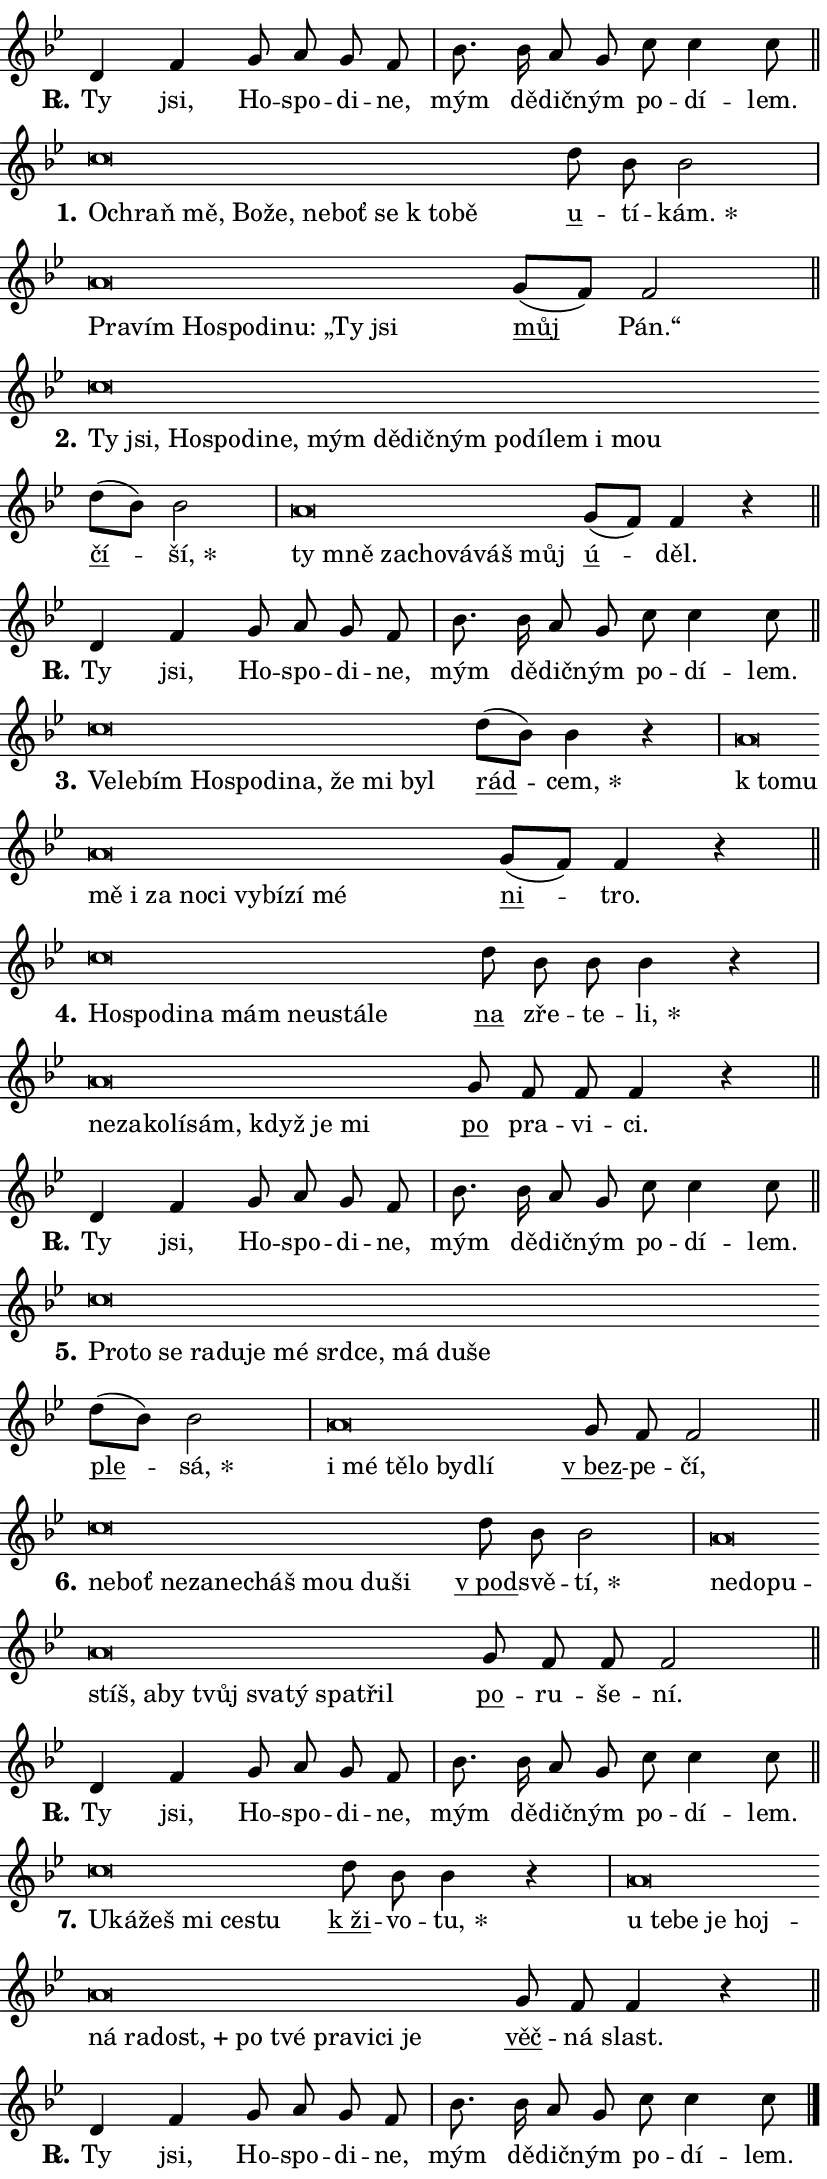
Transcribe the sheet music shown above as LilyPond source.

\version "2.24.0"
\header { tagline = "" }
\paper {
  indent = 0\cm
  top-margin = 0\cm
  right-margin = 0.13\cm % to fit lyric hyphens
  bottom-margin = 0\cm
  left-margin = 0\cm
  paper-width = 14\cm
  page-breaking = #ly:one-page-breaking
  system-system-spacing.basic-distance = #11
  score-system-spacing.basic-distance = #11
  ragged-last = ##f
}


%% Author: Thomas Morley
%% https://lists.gnu.org/archive/html/lilypond-user/2020-05/msg00002.html
#(define (line-position grob)
"Returns position of @var[grob} in current system:
   @code{'start}, if at first time-step
   @code{'end}, if at last time-step
   @code{'middle} otherwise
"
  (let* ((col (ly:item-get-column grob))
         (ln (ly:grob-object col 'left-neighbor))
         (rn (ly:grob-object col 'right-neighbor))
         (col-to-check-left (if (ly:grob? ln) ln col))
         (col-to-check-right (if (ly:grob? rn) rn col))
         (break-dir-left
           (and
             (ly:grob-property col-to-check-left 'non-musical #f)
             (ly:item-break-dir col-to-check-left)))
         (break-dir-right
           (and
             (ly:grob-property col-to-check-right 'non-musical #f)
             (ly:item-break-dir col-to-check-right))))
        (cond ((eqv? 1 break-dir-left) 'start)
              ((eqv? -1 break-dir-right) 'end)
              (else 'middle))))

#(define (tranparent-at-line-position vctor)
  (lambda (grob)
  "Relying on @code{line-position} select the relevant enry from @var{vctor}.
Used to determine transparency,"
    (case (line-position grob)
      ((end) (not (vector-ref vctor 0)))
      ((middle) (not (vector-ref vctor 1)))
      ((start) (not (vector-ref vctor 2))))))

noteHeadBreakVisibility =
#(define-music-function (break-visibility)(vector?)
"Makes @code{NoteHead}s transparent relying on @var{break-visibility}"
#{
  \override NoteHead.transparent =
    #(tranparent-at-line-position break-visibility)
#})

#(define delete-ledgers-for-transparent-note-heads
  (lambda (grob)
    "Reads whether a @code{NoteHead} is transparent.
If so this @code{NoteHead} is removed from @code{'note-heads} from
@var{grob}, which is supposed to be @code{LedgerLineSpanner}.
As a result ledgers are not printed for this @code{NoteHead}"
    (let* ((nhds-array (ly:grob-object grob 'note-heads))
           (nhds-list
             (if (ly:grob-array? nhds-array)
                 (ly:grob-array->list nhds-array)
                 '()))
           ;; Relies on the transparent-property being done before
           ;; Staff.LedgerLineSpanner.after-line-breaking is executed.
           ;; This is fragile ...
           (to-keep
             (remove
               (lambda (nhd)
                 (ly:grob-property nhd 'transparent #f))
               nhds-list)))
      ;; TODO find a better method to iterate over grob-arrays, similiar
      ;; to filter/remove etc for lists
      ;; For now rebuilt from scratch
      (set! (ly:grob-object grob 'note-heads)  '())
      (for-each
        (lambda (nhd)
          (ly:pointer-group-interface::add-grob grob 'note-heads nhd))
        to-keep))))

squashNotes = {
  \override NoteHead.X-extent = #'(-0.2 . 0.2)
  \override NoteHead.Y-extent = #'(-0.75 . 0)
  \override NoteHead.stencil =
    #(lambda (grob)
       (let ((pos (ly:grob-property grob 'staff-position)))
         (begin
           (if (< pos -7) (display "ERROR: Lower brevis then expected\n") (display ""))
           (if (<= pos -6) ly:text-interface::print ly:note-head::print))))
}
unSquashNotes = {
  \revert NoteHead.X-extent
  \revert NoteHead.Y-extent
  \revert NoteHead.stencil
}

hideNotes = \noteHeadBreakVisibility #begin-of-line-visible
unHideNotes = \noteHeadBreakVisibility #all-visible

% work-around for resetting accidentals
% https://lilypond.org/doc/v2.23/Documentation/notation/displaying-rhythms#unmetered-music
cadenzaMeasure = {
  \cadenzaOff
  \partial 1024 s1024
  \cadenzaOn
}

#(define-markup-command (accent layout props text) (markup?)
  "Underline accented syllable"
  (interpret-markup layout props
    #{\markup \override #'(offset . 4.3) \underline { #text }#}))

responsum = \markup \concat {
  "R" \hspace #-1.05 \path #0.1 #'((moveto 0 0.07) (lineto 0.9 0.8)) \hspace #0.05 "."
}

spaceSize = #0.6828661417322834 % exact space size for TeX Gyre Schola

\layout {
  \context {
    \Staff
    \remove "Time_signature_engraver"
    \override LedgerLineSpanner.after-line-breaking = #delete-ledgers-for-transparent-note-heads
  }
  \context {
    \Lyrics {
      \override LyricSpace.minimum-distance = \spaceSize
      \override LyricText.font-name = #"TeX Gyre Schola"
      \override LyricText.font-size = 1
      \override StanzaNumber.font-name = #"TeX Gyre Schola Bold"
      \override StanzaNumber.font-size = 1
    }
  }
  \context {
    \Score 
    \override NoteHead.text =
      #(lambda (grob) 
        (let ((pos (ly:grob-property grob 'staff-position)))
          #{\markup {
            \combine
              \halign #-0.55 \raise #(if (= pos -6) 0 0.5) \override #'(thickness . 2) \draw-line #'(3.2 . 0)
              \musicglyph "noteheads.sM1"
          }#}))
  }
}

% magnetic-lyrics.ily
%
%   written by
%     Jean Abou Samra <jean@abou-samra.fr>
%     Werner Lemberg <wl@gnu.org>
%
%   adapted by
%     Jiri Hon <jiri.hon@gmail.com>
%
% Version 2022-Apr-15

% https://www.mail-archive.com/lilypond-user@gnu.org/msg149350.html

#(define (Left_hyphen_pointer_engraver context)
   "Collect syllable-hyphen-syllable occurrences in lyrics and store
them in properties.  This engraver only looks to the left.  For
example, if the lyrics input is @code{foo -- bar}, it does the
following.

@itemize @bullet
@item
Set the @code{text} property of the @code{LyricHyphen} grob between
@q{foo} and @q{bar} to @code{foo}.

@item
Set the @code{left-hyphen} property of the @code{LyricText} grob with
text @q{foo} to the @code{LyricHyphen} grob between @q{foo} and
@q{bar}.
@end itemize

Use this auxiliary engraver in combination with the
@code{lyric-@/text::@/apply-@/magnetic-@/offset!} hook."
   (let ((hyphen #f)
         (text #f))
     (make-engraver
      (acknowledgers
       ((lyric-syllable-interface engraver grob source-engraver)
        (set! text grob)))
      (end-acknowledgers
       ((lyric-hyphen-interface engraver grob source-engraver)
        ;(when (not (grob::has-interface grob 'lyric-space-interface))
          (set! hyphen grob)));)
      ((stop-translation-timestep engraver)
       (when (and text hyphen)
         (ly:grob-set-object! text 'left-hyphen hyphen))
       (set! text #f)
       (set! hyphen #f)))))

#(define (lyric-text::apply-magnetic-offset! grob)
   "If the space between two syllables is less than the value in
property @code{LyricText@/.details@/.squash-threshold}, move the right
syllable to the left so that it gets concatenated with the left
syllable.

Use this function as a hook for
@code{LyricText@/.after-@/line-@/breaking} if the
@code{Left_@/hyphen_@/pointer_@/engraver} is active."
   (let ((hyphen (ly:grob-object grob 'left-hyphen #f)))
     (when hyphen
       (let ((left-text (ly:spanner-bound hyphen LEFT)))
         (when (grob::has-interface left-text 'lyric-syllable-interface)
           (let* ((common (ly:grob-common-refpoint grob left-text X))
                  (this-x-ext (ly:grob-extent grob common X))
                  (left-x-ext
                   (begin
                     ;; Trigger magnetism for left-text.
                     (ly:grob-property left-text 'after-line-breaking)
                     (ly:grob-extent left-text common X)))
                  ;; `delta` is the gap width between two syllables.
                  (delta (- (interval-start this-x-ext)
                            (interval-end left-x-ext)))
                  (details (ly:grob-property grob 'details))
                  (threshold (assoc-get 'squash-threshold details 0.2)))
             (when (< delta threshold)
               (let* (;; We have to manipulate the input text so that
                      ;; ligatures crossing syllable boundaries are not
                      ;; disabled.  For languages based on the Latin
                      ;; script this is essentially a beautification.
                      ;; However, for non-Western scripts it can be a
                      ;; necessity.
                      (lt (ly:grob-property left-text 'text))
                      (rt (ly:grob-property grob 'text))
                      (is-space (grob::has-interface hyphen 'lyric-space-interface))
                      (space (if is-space " " ""))
                      (extra-delta (if is-space spaceSize 0))
                      ;; Append new syllable.
                      (ltrt-space (if (and (string? lt) (string? rt))
                                (string-append lt space rt)
                                (make-concat-markup (list lt space rt))))
                      ;; Right-align `ltrt` to the right side.
                      (ltrt-space-markup (grob-interpret-markup
                               grob
                               (make-translate-markup
                                (cons (interval-length this-x-ext) 0)
                                (make-right-align-markup ltrt-space)))))
                 (begin
                   ;; Don't print `left-text`.
                   (ly:grob-set-property! left-text 'stencil #f)
                   ;; Set text and stencil (which holds all collected
                   ;; syllables so far) and shift it to the left.
                   (ly:grob-set-property! grob 'text ltrt-space)
                   (ly:grob-set-property! grob 'stencil ltrt-space-markup)
                   (ly:grob-translate-axis! grob (- (- delta extra-delta)) X))))))))))


#(define (lyric-hyphen::displace-bounds-first grob)
   ;; Make very sure this callback isn't triggered too early.
   (let ((left (ly:spanner-bound grob LEFT))
         (right (ly:spanner-bound grob RIGHT)))
     (ly:grob-property left 'after-line-breaking)
     (ly:grob-property right 'after-line-breaking)
     (ly:lyric-hyphen::print grob)))

squashThreshold = #0.4

\layout {
  \context {
    \Lyrics
    \consists #Left_hyphen_pointer_engraver
    \override LyricText.after-line-breaking =
      #lyric-text::apply-magnetic-offset!
    \override LyricHyphen.stencil = #lyric-hyphen::displace-bounds-first
    \override LyricText.details.squash-threshold = \squashThreshold
    \override LyricHyphen.minimum-distance = 0
    \override LyricHyphen.minimum-length = \squashThreshold
  }
}

squashText = \override LyricText.details.squash-threshold = 9999
unSquashText = \override LyricText.details.squash-threshold = \squashThreshold

leftText = \override LyricText.self-alignment-X = #LEFT
unLeftText = \revert LyricText.self-alignment-X

starOffset = #(lambda (grob) 
                (let ((x_offset (ly:self-alignment-interface::aligned-on-x-parent grob)))
                  (if (= x_offset 0) 0 (+ x_offset 1.2))))

star = #(define-music-function (syllable)(string?)
"Append star separator at the end of a syllable"
#{
  \once \override LyricText.X-offset = #starOffset
  \lyricmode { \markup {
    #syllable
    \override #'((font-name . "TeX Gyre Schola Bold")) \hspace #0.2 \lower #0.65 \larger "*"
  } }
#})

starAccent = #(define-music-function (syllable)(string?)
"Append star separator at the end of a syllable and make accent"
#{
  \once \override LyricText.X-offset = #starOffset
  \lyricmode { \markup {
    \accent #syllable
    \override #'((font-name . "TeX Gyre Schola Bold")) \hspace #0.2 \lower #0.65 \larger "*"
  } }
#})

breath = #(define-music-function (syllable)(string?)
"Append breathing indicator at the end of a syllable"
#{
  \lyricmode { \markup { #syllable "+" } }
#})

optionalBreath = #(define-music-function (syllable)(string?)
"Append optional breathing indicator at the end of a syllable"
#{
  \lyricmode { \markup { #syllable "(+)" } }
#})


\score {
    <<
        \new Voice = "melody" { \cadenzaOn \key bes \major \relative { d'4 f g8 a g f \cadenzaMeasure \bar "|" bes8. bes16 a8 g \bar "" c c4 c8 \cadenzaMeasure \bar "||" \break } }
        \new Lyrics \lyricsto "melody" { \lyricmode { \set stanza = \responsum
Ty jsi, Ho -- spo -- di -- ne, mým dě -- dič -- ným po -- dí -- lem. } }
    >>
    \layout {}
}

\score {
    <<
        \new Voice = "melody" { \cadenzaOn \key bes \major \relative { \squashNotes c''\breve*1/16 \hideNotes \breve*1/16 \bar "" \breve*1/16 \bar "" \breve*1/16 \bar "" \breve*1/16 \bar "" \breve*1/16 \bar "" \breve*1/16 \bar "" \breve*1/16 \bar "" \breve*1/16 \breve*1/16 \bar "" \unHideNotes \unSquashNotes \bar "" d8 bes bes2 \cadenzaMeasure \bar "|" \squashNotes a\breve*1/16 \hideNotes \breve*1/16 \bar "" \breve*1/16 \bar "" \breve*1/16 \bar "" \breve*1/16 \bar "" \breve*1/16 \bar "" \breve*1/16 \breve*1/16 \bar "" \unHideNotes \unSquashNotes \bar "" g8[( f)] f2 \cadenzaMeasure \bar "||" \break } }
        \new Lyrics \lyricsto "melody" { \lyricmode { \set stanza = "1."
\leftText O -- \squashText chraň mě, Bo -- že, ne -- boť se "k to" -- bě \unLeftText \unSquashText \markup \accent u -- tí -- \star kám. \leftText Pra -- \squashText vím Ho -- spo -- di -- nu: „Ty jsi \unLeftText \unSquashText \markup \accent můj Pán.“ } }
    >>
    \layout {}
}

\score {
    <<
        \new Voice = "melody" { \cadenzaOn \key bes \major \relative { \squashNotes c''\breve*1/16 \hideNotes \breve*1/16 \bar "" \breve*1/16 \bar "" \breve*1/16 \bar "" \breve*1/16 \bar "" \breve*1/16 \bar "" \breve*1/16 \bar "" \breve*1/16 \bar "" \breve*1/16 \bar "" \breve*1/16 \bar "" \breve*1/16 \bar "" \breve*1/16 \bar "" \breve*1/16 \bar "" \breve*1/16 \breve*1/16 \bar "" \unHideNotes \unSquashNotes \bar "" d8[( bes)] bes2 \cadenzaMeasure \bar "|" \squashNotes a\breve*1/16 \hideNotes \breve*1/16 \bar "" \breve*1/16 \bar "" \breve*1/16 \bar "" \breve*1/16 \bar "" \breve*1/16 \breve*1/16 \bar "" \unHideNotes \unSquashNotes \bar "" g8[( f)] f4 r \cadenzaMeasure \bar "||" \break } }
        \new Lyrics \lyricsto "melody" { \lyricmode { \set stanza = "2."
\leftText Ty \squashText jsi, Ho -- spo -- di -- ne, mým dě -- dič -- ným po -- dí -- lem i mou \unLeftText \unSquashText \markup \accent čí -- \star ší, \leftText ty \squashText mně za -- cho -- vá -- váš můj \unLeftText \unSquashText \markup \accent ú -- děl. } }
    >>
    \layout {}
}

\score {
    <<
        \new Voice = "melody" { \cadenzaOn \key bes \major \relative { d'4 f g8 a g f \cadenzaMeasure \bar "|" bes8. bes16 a8 g \bar "" c c4 c8 \cadenzaMeasure \bar "||" \break } }
        \new Lyrics \lyricsto "melody" { \lyricmode { \set stanza = \responsum
Ty jsi, Ho -- spo -- di -- ne, mým dě -- dič -- ným po -- dí -- lem. } }
    >>
    \layout {}
}

\score {
    <<
        \new Voice = "melody" { \cadenzaOn \key bes \major \relative { \squashNotes c''\breve*1/16 \hideNotes \breve*1/16 \bar "" \breve*1/16 \bar "" \breve*1/16 \bar "" \breve*1/16 \bar "" \breve*1/16 \bar "" \breve*1/16 \bar "" \breve*1/16 \bar "" \breve*1/16 \breve*1/16 \bar "" \unHideNotes \unSquashNotes \bar "" d8[( bes)] bes4 r \cadenzaMeasure \bar "|" \squashNotes a\breve*1/16 \hideNotes \breve*1/16 \bar "" \breve*1/16 \bar "" \breve*1/16 \bar "" \breve*1/16 \bar "" \breve*1/16 \bar "" \breve*1/16 \bar "" \breve*1/16 \bar "" \breve*1/16 \bar "" \breve*1/16 \breve*1/16 \bar "" \unHideNotes \unSquashNotes \bar "" g8[( f)] f4 r \cadenzaMeasure \bar "||" \break } }
        \new Lyrics \lyricsto "melody" { \lyricmode { \set stanza = "3."
\leftText Ve -- \squashText le -- bím Ho -- spo -- di -- na, že mi byl \unLeftText \unSquashText \markup \accent rád -- \star cem, \leftText "k to" -- \squashText mu mě i za no -- ci vy -- bí -- zí mé \unLeftText \unSquashText \markup \accent ni -- tro. } }
    >>
    \layout {}
}

\score {
    <<
        \new Voice = "melody" { \cadenzaOn \key bes \major \relative { \squashNotes c''\breve*1/16 \hideNotes \breve*1/16 \bar "" \breve*1/16 \bar "" \breve*1/16 \bar "" \breve*1/16 \bar "" \breve*1/16 \bar "" \breve*1/16 \bar "" \breve*1/16 \breve*1/16 \bar "" \unHideNotes \unSquashNotes \bar "" d8 bes bes bes4 r \cadenzaMeasure \bar "|" \squashNotes a\breve*1/16 \hideNotes \breve*1/16 \bar "" \breve*1/16 \bar "" \breve*1/16 \bar "" \breve*1/16 \bar "" \breve*1/16 \bar "" \breve*1/16 \breve*1/16 \bar "" \unHideNotes \unSquashNotes \bar "" g8 f f f4 r \cadenzaMeasure \bar "||" \break } }
        \new Lyrics \lyricsto "melody" { \lyricmode { \set stanza = "4."
\leftText Ho -- \squashText spo -- di -- na mám ne -- u -- stá -- le \unLeftText \unSquashText \markup \accent na zře -- te -- \star li, \leftText ne -- \squashText za -- ko -- lí -- sám, když je mi \unLeftText \unSquashText \markup \accent po pra -- vi -- ci. } }
    >>
    \layout {}
}

\score {
    <<
        \new Voice = "melody" { \cadenzaOn \key bes \major \relative { d'4 f g8 a g f \cadenzaMeasure \bar "|" bes8. bes16 a8 g \bar "" c c4 c8 \cadenzaMeasure \bar "||" \break } }
        \new Lyrics \lyricsto "melody" { \lyricmode { \set stanza = \responsum
Ty jsi, Ho -- spo -- di -- ne, mým dě -- dič -- ným po -- dí -- lem. } }
    >>
    \layout {}
}

\score {
    <<
        \new Voice = "melody" { \cadenzaOn \key bes \major \relative { \squashNotes c''\breve*1/16 \hideNotes \breve*1/16 \bar "" \breve*1/16 \bar "" \breve*1/16 \bar "" \breve*1/16 \bar "" \breve*1/16 \bar "" \breve*1/16 \bar "" \breve*1/16 \bar "" \breve*1/16 \bar "" \breve*1/16 \bar "" \breve*1/16 \breve*1/16 \bar "" \unHideNotes \unSquashNotes \bar "" d8[( bes)] bes2 \cadenzaMeasure \bar "|" \squashNotes a\breve*1/16 \hideNotes \breve*1/16 \bar "" \breve*1/16 \bar "" \breve*1/16 \bar "" \breve*1/16 \breve*1/16 \bar "" \unHideNotes \unSquashNotes \bar "" g8 f f2 \cadenzaMeasure \bar "||" \break } }
        \new Lyrics \lyricsto "melody" { \lyricmode { \set stanza = "5."
\leftText Pro -- \squashText to se ra -- du -- je mé srd -- ce, má du -- še \unLeftText \unSquashText \markup \accent ple -- \star sá, \leftText i \squashText mé tě -- lo by -- dlí \unLeftText \unSquashText \markup \accent "v bez" -- pe -- čí, } }
    >>
    \layout {}
}

\score {
    <<
        \new Voice = "melody" { \cadenzaOn \key bes \major \relative { \squashNotes c''\breve*1/16 \hideNotes \breve*1/16 \bar "" \breve*1/16 \bar "" \breve*1/16 \bar "" \breve*1/16 \bar "" \breve*1/16 \bar "" \breve*1/16 \bar "" \breve*1/16 \breve*1/16 \bar "" \unHideNotes \unSquashNotes \bar "" d8 bes bes2 \cadenzaMeasure \bar "|" \squashNotes a\breve*1/16 \hideNotes \breve*1/16 \bar "" \breve*1/16 \bar "" \breve*1/16 \bar "" \breve*1/16 \bar "" \breve*1/16 \bar "" \breve*1/16 \bar "" \breve*1/16 \bar "" \breve*1/16 \bar "" \breve*1/16 \breve*1/16 \bar "" \unHideNotes \unSquashNotes \bar "" g8 f f f2 \cadenzaMeasure \bar "||" \break } }
        \new Lyrics \lyricsto "melody" { \lyricmode { \set stanza = "6."
\leftText ne -- \squashText boť ne -- za -- ne -- cháš mou du -- ši \unLeftText \unSquashText \markup \accent "v pod" -- svě -- \star tí, \leftText ne -- \squashText do -- pu -- stíš, a -- by tvůj sva -- tý spa -- třil \unLeftText \unSquashText \markup \accent po -- ru -- še -- ní. } }
    >>
    \layout {}
}

\score {
    <<
        \new Voice = "melody" { \cadenzaOn \key bes \major \relative { d'4 f g8 a g f \cadenzaMeasure \bar "|" bes8. bes16 a8 g \bar "" c c4 c8 \cadenzaMeasure \bar "||" \break } }
        \new Lyrics \lyricsto "melody" { \lyricmode { \set stanza = \responsum
Ty jsi, Ho -- spo -- di -- ne, mým dě -- dič -- ným po -- dí -- lem. } }
    >>
    \layout {}
}

\score {
    <<
        \new Voice = "melody" { \cadenzaOn \key bes \major \relative { \squashNotes c''\breve*1/16 \hideNotes \breve*1/16 \bar "" \breve*1/16 \bar "" \breve*1/16 \bar "" \breve*1/16 \breve*1/16 \bar "" \unHideNotes \unSquashNotes \bar "" d8 bes bes4 r \cadenzaMeasure \bar "|" \squashNotes a\breve*1/16 \hideNotes \breve*1/16 \bar "" \breve*1/16 \bar "" \breve*1/16 \bar "" \breve*1/16 \bar "" \breve*1/16 \bar "" \breve*1/16 \bar "" \breve*1/16 \bar "" \breve*1/16 \bar "" \breve*1/16 \bar "" \breve*1/16 \bar "" \breve*1/16 \bar "" \breve*1/16 \breve*1/16 \bar "" \unHideNotes \unSquashNotes \bar "" g8 f f4 r \cadenzaMeasure \bar "||" \break } }
        \new Lyrics \lyricsto "melody" { \lyricmode { \set stanza = "7."
\leftText U -- \squashText ká -- žeš mi ce -- stu \unLeftText \unSquashText \markup \accent "k ži" -- vo -- \star tu, \leftText u \squashText te -- be je hoj -- ná ra -- \breath "dost," po tvé pra -- vi -- ci je \unLeftText \unSquashText \markup \accent věč -- ná slast. } }
    >>
    \layout {}
}

\score {
    <<
        \new Voice = "melody" { \cadenzaOn \key bes \major \relative { d'4 f g8 a g f \cadenzaMeasure \bar "|" bes8. bes16 a8 g \bar "" c c4 c8 \cadenzaMeasure \bar "||" \break } \bar "|." }
        \new Lyrics \lyricsto "melody" { \lyricmode { \set stanza = \responsum
Ty jsi, Ho -- spo -- di -- ne, mým dě -- dič -- ným po -- dí -- lem. } }
    >>
    \layout {}
}
